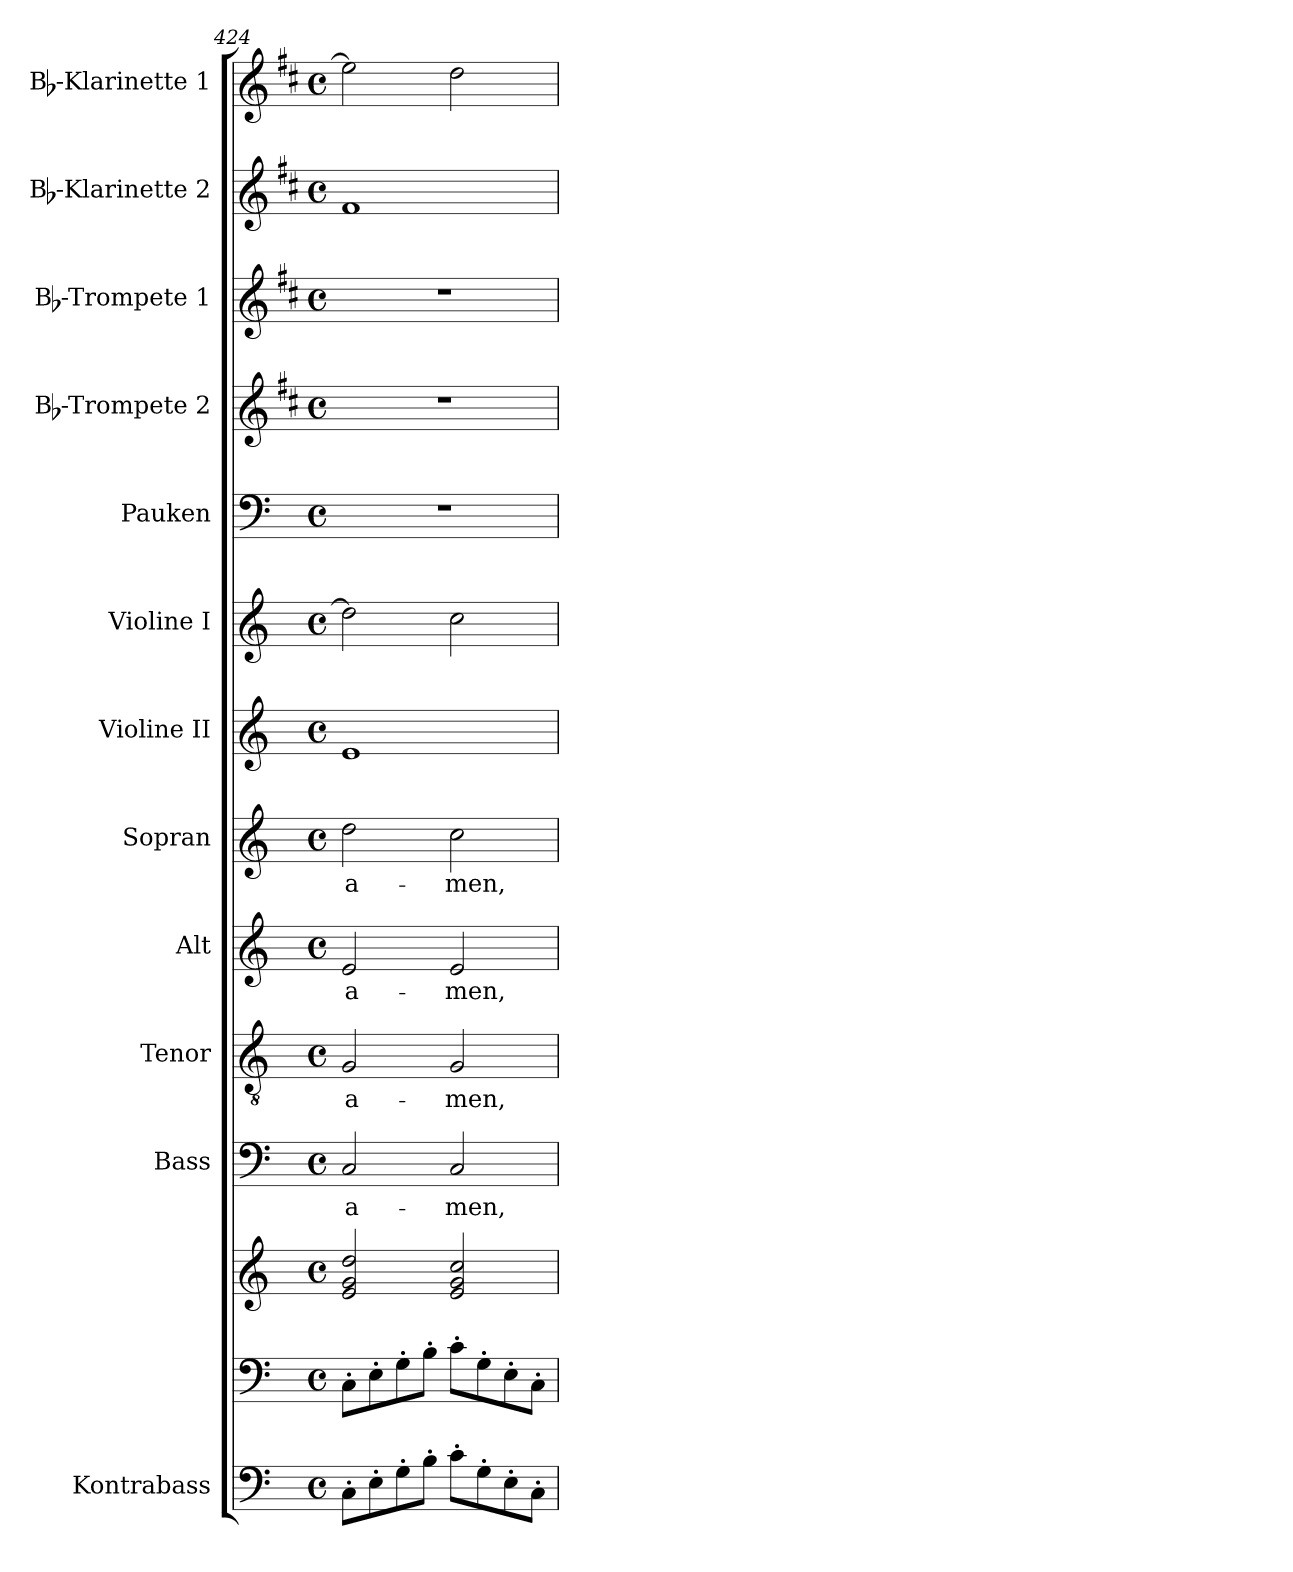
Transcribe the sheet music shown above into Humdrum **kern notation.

**kern	**kern	**kern	**kern	**text	**kern	**text	**kern	**text	**kern	**text	**kern	**kern	**kern	**kern	**kern	**kern	**kern
*part13	*part12	*part12	*part11	*part11	*part10	*part10	*part9	*part9	*part8	*part8	*part7	*part6	*part5	*part4	*part3	*part2	*part1
*staff14	*staff13	*staff12	*staff11	*staff11	*staff10	*staff10	*staff9	*staff9	*staff8	*staff8	*staff7	*staff6	*staff5	*staff4	*staff3	*staff2	*staff1
*I"Kontrabass	*	*	*I"Bass	*	*I"Tenor	*	*I"Alt	*	*I"Sopran	*	*I"Violine II	*I"Violine I	*I"Pauken	*I"Bb-Trompete 2	*I"Bb-Trompete 1	*I"Bb-Klarinette 2	*I"Bb-Klarinette 1
*I'Kb.	*	*	*I'B.	*	*I'T.	*	*I'A.	*	*I'S.	*	*I'Vl. II	*I'Vl. I	*I'Pk.	*I'Bb Trp. 2	*I'Bb Trp. 1	*I'Bb Kl. 2	*I'Bb Kl. 1
*clefF4	*clefF4	*clefG2	*clefF4	*	*clefGv2	*	*clefG2	*	*clefG2	*	*clefG2	*clefG2	*clefF4	*clefG2	*clefG2	*clefG2	*clefG2
*ITrd7c12	*	*	*	*	*	*	*	*	*	*	*	*	*	*ITrd1c2	*ITrd1c2	*ITrd1c2	*ITrd1c2
*k[]	*k[]	*k[]	*k[]	*	*k[]	*	*k[]	*	*k[]	*	*k[]	*k[]	*k[]	*k[]	*k[]	*k[]	*k[]
*C:	*C:	*C:	*C:	*	*C:	*	*C:	*	*C:	*	*C:	*C:	*C:	*C:	*C:	*C:	*C:
*M4/4	*M4/4	*M4/4	*M4/4	*	*M4/4	*	*M4/4	*	*M4/4	*	*M4/4	*M4/4	*M4/4	*M4/4	*M4/4	*M4/4	*M4/4
*met(c)	*met(c)	*met(c)	*met(c)	*	*met(c)	*	*met(c)	*	*met(c)	*	*met(c)	*met(c)	*met(c)	*met(c)	*met(c)	*met(c)	*met(c)
=424	=424	=424	=424	=424	=424	=424	=424	=424	=424	=424	=424	=424	=424	=424	=424	=424	=424
!	!	!	!	!LO:LY:b	!	!LO:LY:b	!	!LO:LY:b	!	!LO:LY:b	!	!	!	!	!	!	!
8CC'>\L	8C'>\L	2e/ 2g/ 2dd/	2C/	a-	2G/	a-	2e/	a-	2dd\	a-	1e	2dd\]	1r	1r	1r	1e	2dd\]
8EE'>\	8E'>\	.	.	.	.	.	.	.	.	.	.	.	.	.	.	.	.
8GG'>\	8G'>\	.	.	.	.	.	.	.	.	.	.	.	.	.	.	.	.
8BB'>\J	8B'>\J	.	.	.	.	.	.	.	.	.	.	.	.	.	.	.	.
!	!	!	!	!LO:LY:b	!	!LO:LY:b	!	!LO:LY:b	!	!LO:LY:b	!	!	!	!	!	!	!
8C'>\L	8c'>\L	2e/ 2g/ 2cc/	2C/	-men,	2G/	-men,	2e/	-men,	2cc\	-men,	.	2cc\	.	.	.	.	2cc\
8GG'>\	8G'>\	.	.	.	.	.	.	.	.	.	.	.	.	.	.	.	.
8EE'>\	8E'>\	.	.	.	.	.	.	.	.	.	.	.	.	.	.	.	.
8CC'>\J	8C'>\J	.	.	.	.	.	.	.	.	.	.	.	.	.	.	.	.
=	=	=	=	=	=	=	=	=	=	=	=	=	=	=	=	=	=
*-	*-	*-	*-	*-	*-	*-	*-	*-	*-	*-	*-	*-	*-	*-	*-	*-	*-
